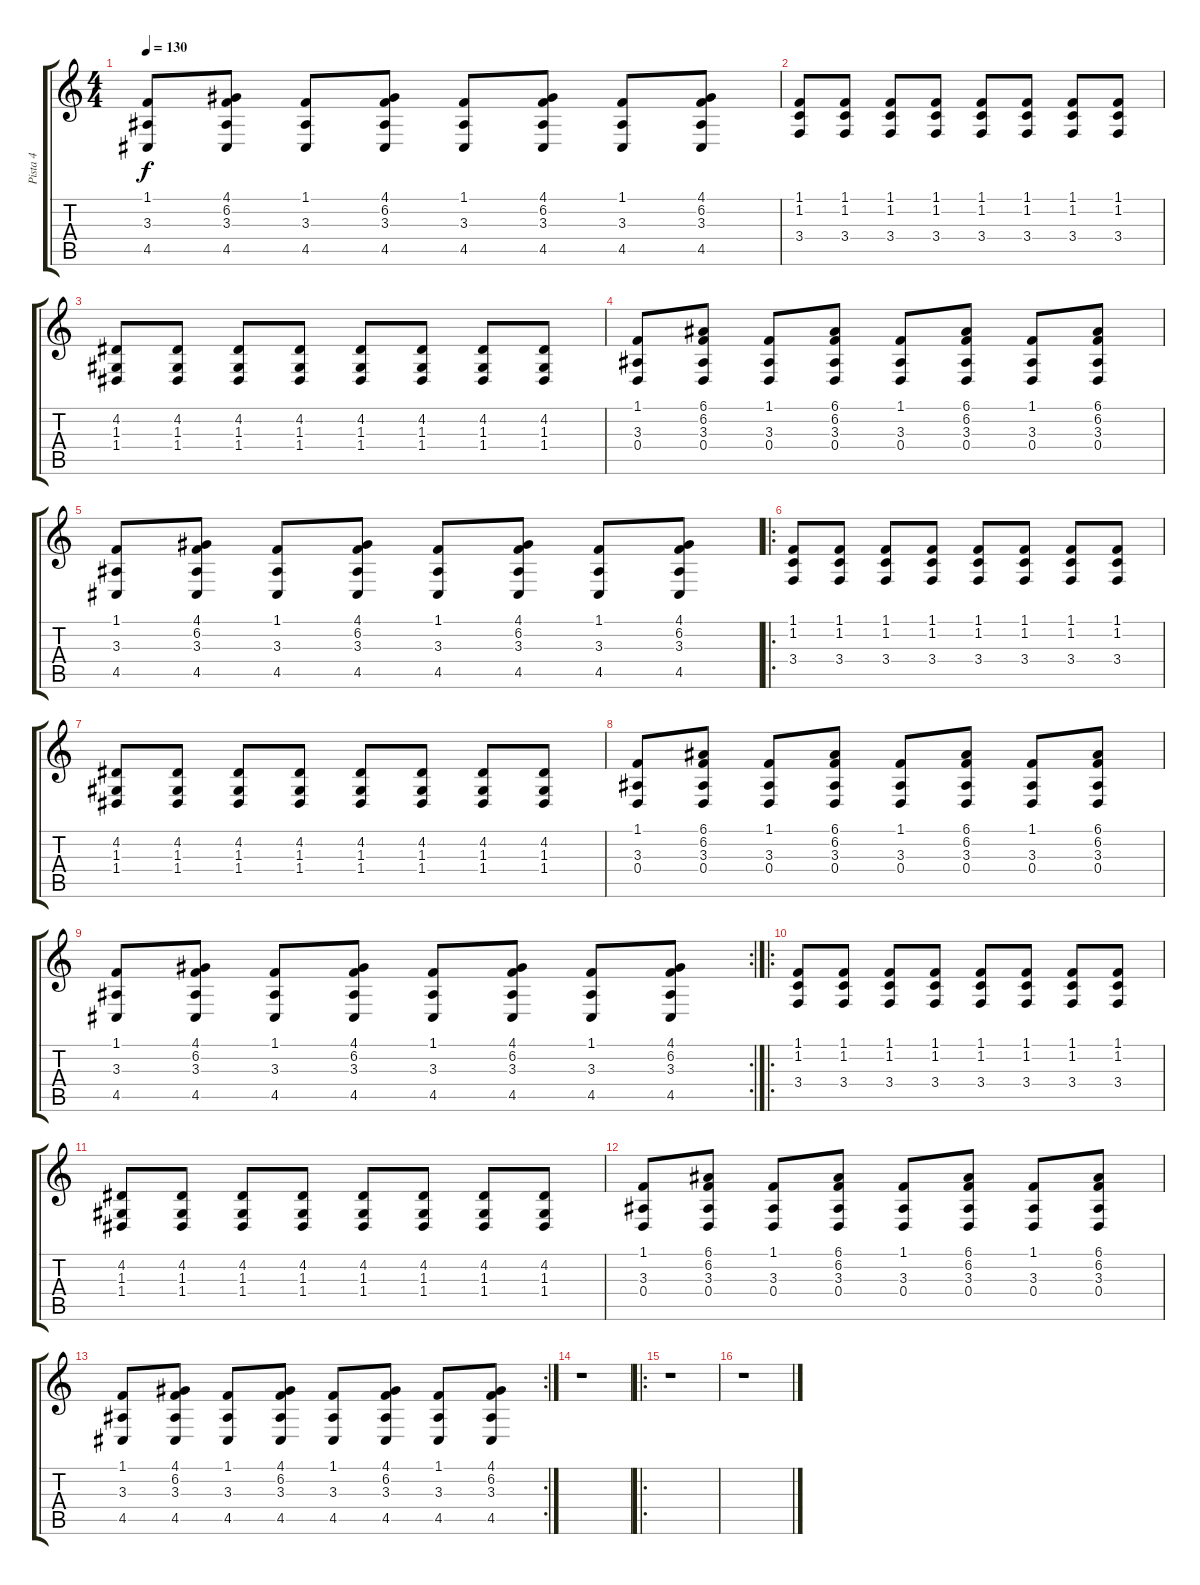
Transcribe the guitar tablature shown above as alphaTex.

\track ("Pista 4" "Pista 4") {instrument acousticgrandpiano}
\staff {score tabs}
\tuning (E4 B3 G3 D3 A2 E2) {hide}
\ts (4 4)
\tempo 130
\clef g2
\ks c
(1.1 3.3 4.5).8{dy f} (4.1 6.2 3.3 4.5).8 (1.1 3.3 4.5).8 (4.1 6.2 3.3 4.5).8 (1.1 3.3 4.5).8 (4.1 6.2 3.3 4.5).8 (1.1 3.3 4.5).8 (4.1 6.2 3.3 4.5).8 |
(1.1 1.2 3.4).8 (1.1 1.2 3.4).8 (1.1 1.2 3.4).8 (1.1 1.2 3.4).8 (1.1 1.2 3.4).8 (1.1 1.2 3.4).8 (1.1 1.2 3.4).8 (1.1 1.2 3.4).8 |
(4.2 1.3 1.4).8 (4.2 1.3 1.4).8 (4.2 1.3 1.4).8 (4.2 1.3 1.4).8 (4.2 1.3 1.4).8 (4.2 1.3 1.4).8 (4.2 1.3 1.4).8 (4.2 1.3 1.4).8 |
(1.1 3.3 0.4).8 (6.1 6.2 3.3 0.4).8 (1.1 3.3 0.4).8 (6.1 6.2 3.3 0.4).8 (1.1 3.3 0.4).8 (6.1 6.2 3.3 0.4).8 (1.1 3.3 0.4).8 (6.1 6.2 3.3 0.4).8 |
(1.1 3.3 4.5).8 (4.1 6.2 3.3 4.5).8 (1.1 3.3 4.5).8 (4.1 6.2 3.3 4.5).8 (1.1 3.3 4.5).8 (4.1 6.2 3.3 4.5).8 (1.1 3.3 4.5).8 (4.1 6.2 3.3 4.5).8 |
\ro
(1.1 1.2 3.4).8 (1.1 1.2 3.4).8 (1.1 1.2 3.4).8 (1.1 1.2 3.4).8 (1.1 1.2 3.4).8 (1.1 1.2 3.4).8 (1.1 1.2 3.4).8 (1.1 1.2 3.4).8 |
(4.2 1.3 1.4).8 (4.2 1.3 1.4).8 (4.2 1.3 1.4).8 (4.2 1.3 1.4).8 (4.2 1.3 1.4).8 (4.2 1.3 1.4).8 (4.2 1.3 1.4).8 (4.2 1.3 1.4).8 |
(1.1 3.3 0.4).8 (6.1 6.2 3.3 0.4).8 (1.1 3.3 0.4).8 (6.1 6.2 3.3 0.4).8 (1.1 3.3 0.4).8 (6.1 6.2 3.3 0.4).8 (1.1 3.3 0.4).8 (6.1 6.2 3.3 0.4).8 |
\rc 2
(1.1 3.3 4.5).8 (4.1 6.2 3.3 4.5).8 (1.1 3.3 4.5).8 (4.1 6.2 3.3 4.5).8 (1.1 3.3 4.5).8 (4.1 6.2 3.3 4.5).8 (1.1 3.3 4.5).8 (4.1 6.2 3.3 4.5).8 |
\ro
(1.1 1.2 3.4).8 (1.1 1.2 3.4).8 (1.1 1.2 3.4).8 (1.1 1.2 3.4).8 (1.1 1.2 3.4).8 (1.1 1.2 3.4).8 (1.1 1.2 3.4).8 (1.1 1.2 3.4).8 |
(4.2 1.3 1.4).8 (4.2 1.3 1.4).8 (4.2 1.3 1.4).8 (4.2 1.3 1.4).8 (4.2 1.3 1.4).8 (4.2 1.3 1.4).8 (4.2 1.3 1.4).8 (4.2 1.3 1.4).8 |
(1.1 3.3 0.4).8 (6.1 6.2 3.3 0.4).8 (1.1 3.3 0.4).8 (6.1 6.2 3.3 0.4).8 (1.1 3.3 0.4).8 (6.1 6.2 3.3 0.4).8 (1.1 3.3 0.4).8 (6.1 6.2 3.3 0.4).8 |
\rc 2
(1.1 3.3 4.5).8 (4.1 6.2 3.3 4.5).8 (1.1 3.3 4.5).8 (4.1 6.2 3.3 4.5).8 (1.1 3.3 4.5).8 (4.1 6.2 3.3 4.5).8 (1.1 3.3 4.5).8 (4.1 6.2 3.3 4.5).8 |
r.1 |
\ro
r.1 |
r.1
